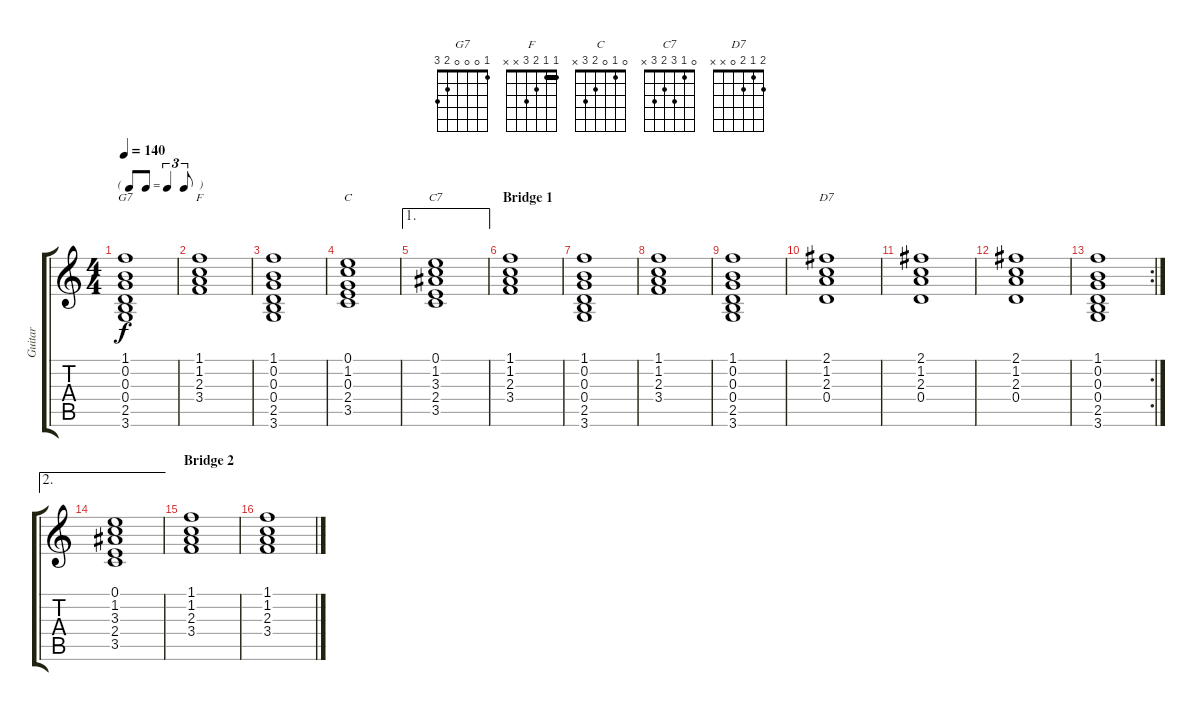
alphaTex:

\track ("Guitar" "Guitar") {instrument electricguitarclean}
\staff {score tabs}
\tuning (E4 B3 G3 D3 A2 E2) {hide}
\chord ("G7" 1 0 0 0 2 3)
\chord ("F" 1 1 2 3 x x) {barre 1}
\chord ("C" 0 1 0 2 3 x)
\chord ("C7" 0 1 3 2 3 x)
\chord ("D7" 2 1 2 0 x x)
\ts (4 4)
\tf triplet8th
\tempo 140
\clef g2
\ks c
(1.1 0.2 0.3 0.4 2.5 3.6).1{ch "G7" dy f} |
(1.1 1.2 2.3 3.4).1{ch "F"} |
(1.1 0.2 0.3 0.4 2.5 3.6).1 |
(0.1 1.2 0.3 2.4 3.5).1{ch "C"} |
\ae 1
(0.1 1.2 3.3 2.4 3.5).1{ch "C7"} |
\section ("" "Bridge 1")
(1.1 1.2 2.3 3.4).1 |
(1.1 0.2 0.3 0.4 2.5 3.6).1 |
(1.1 1.2 2.3 3.4).1 |
(1.1 0.2 0.3 0.4 2.5 3.6).1 |
(2.1 1.2 2.3 0.4).1{ch "D7"} |
(2.1 1.2 2.3 0.4).1 |
(2.1 1.2 2.3 0.4).1 |
\rc 2
(1.1 0.2 0.3 0.4 2.5 3.6).1 |
\ae 2
(0.1 1.2 3.3 2.4 3.5).1 |
\section ("" "Bridge 2")
(1.1 1.2 2.3 3.4).1 |
(1.1 1.2 2.3 3.4).1
